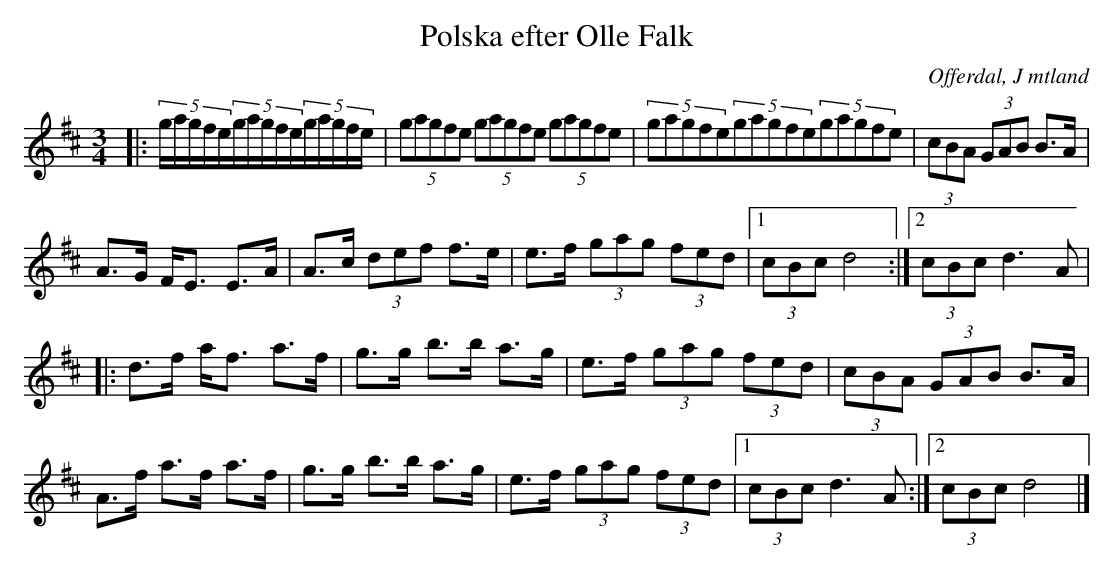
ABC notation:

X:1
T:Polska efter Olle Falk
O:Offerdal, J mtland
M:3/4
L:1/8
K:D
|: (5:4 g/a/g/f/e/(5g/a/g/f/e/(5g/a/g/f/e/ | (5:2 gagfe (5:2 gagfe(5:2 gagfe| (5gagfe(5gagfe(5gagfe | (3cBA (3GAB B>A |
A>G F<E E>A | A>c (3def f>e | e>f (3gag (3fed |1 (3cBc d4 :|2 (3cBc d3 A |
|:d>f a<f a>f | g>g b>b a>g | e>f (3gag (3fed | (3cBA (3GAB B>A |
A>f a>f a>f | g>g b>b a>g | e>f (3gag (3fed |1 (3cBc d3 A :|2 (3cBc d4 |]
